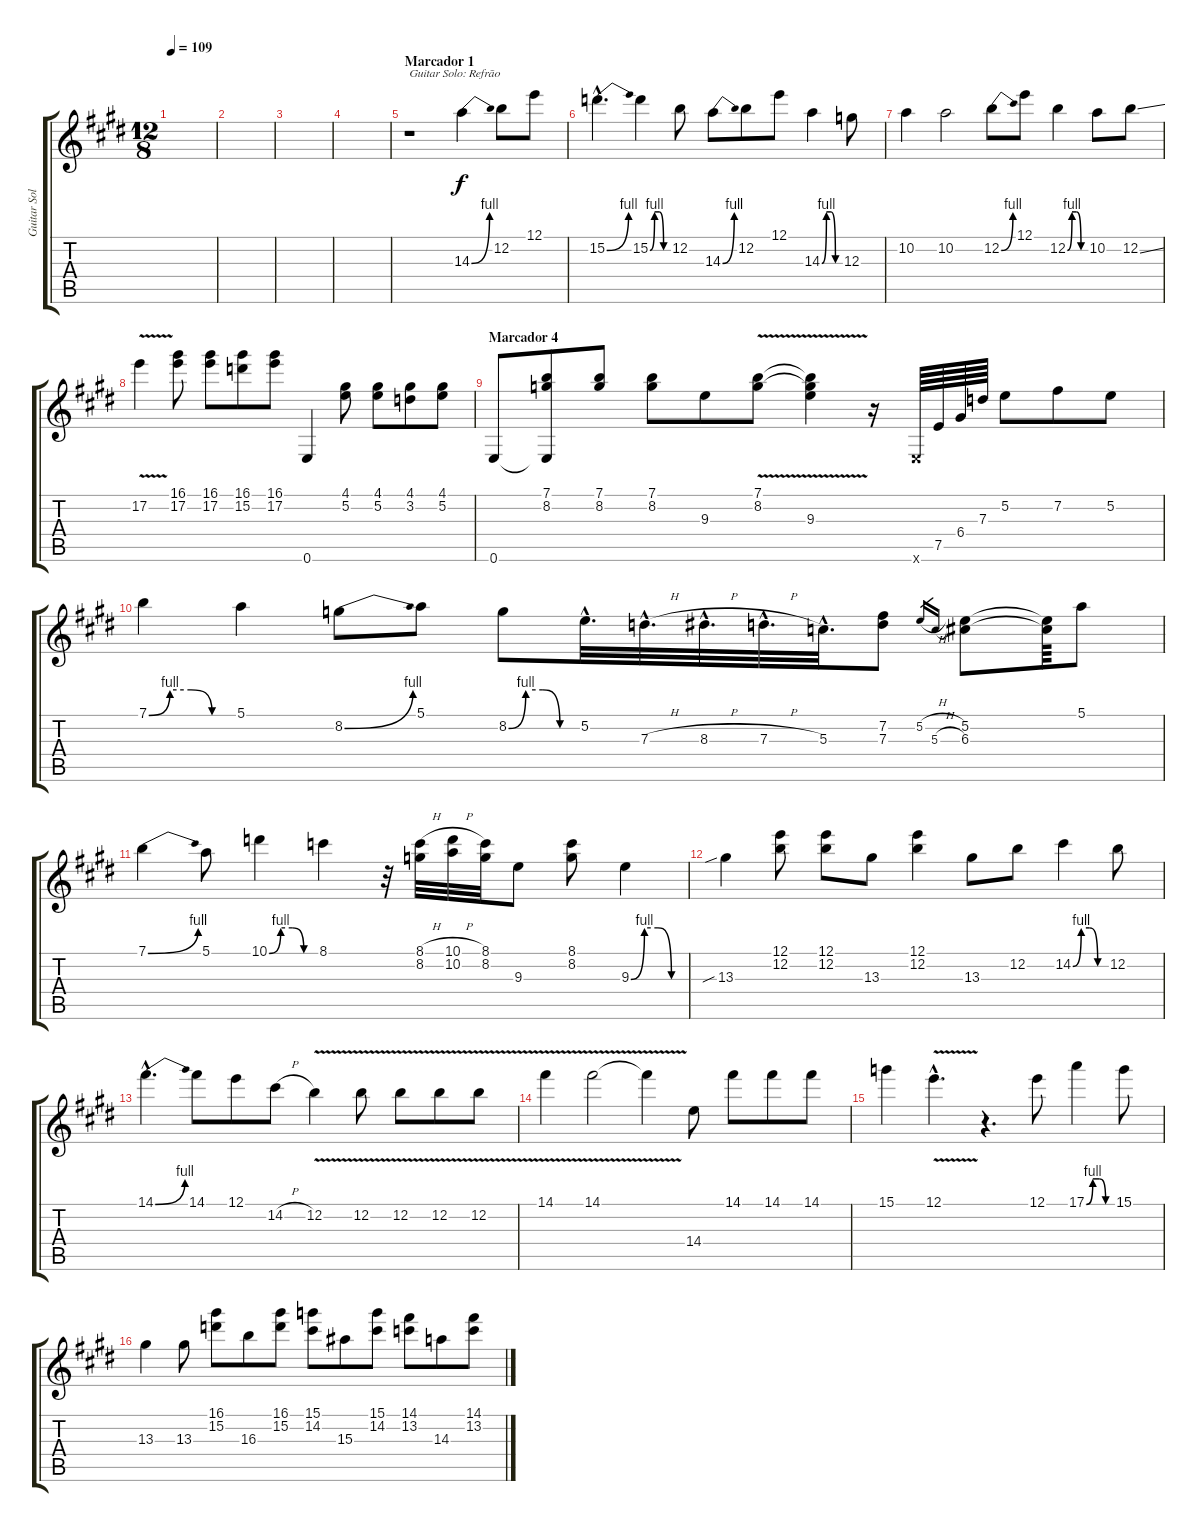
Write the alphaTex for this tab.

\track ("Guitar Solo (dueto)" "Guitar Sol") {instrument electricguitarjazz}
\staff {score tabs}
\tuning (E4 B3 G3 D3 A2 E2) {hide}
\ts (12 8)
\tempo 109
\clef g2
\ks e
|
|
|
|
\section ("" "Marcador 1")
r.1{txt "Guitar Solo: Refrão"} 14.3{be (bend 0 0 60 4)}.4 12.2.8 12.1.8 |
15.2{be (bend 0 0 60 4) hac}.4{d} 15.2{be (custom 0 0 15 4 30 4 45 0 60 0)}.4 12.2.8 14.3{be (bend 0 0 60 4)}.8 12.2.8 12.1.8 14.3{be (custom 0 0 15 4 30 4 45 0 60 0)}.4 12.3.8 |
10.2.4 10.2.2 12.2{be (bend 0 0 60 4)}.8 12.1.8 12.2{be (custom 0 0 15 4 30 4 45 0 60 0)}.4 10.2.8 12.2{ss}.8 |
17.2{v}.4 (16.1 17.2).8 (16.1 17.2).8 (16.1 15.2).8 (16.1 17.2).8 0.6.4 (4.1 5.2).8 (4.1 5.2).8 (4.1 3.2).8 (4.1 5.2).8 |
\section ("" "Marcador 4")
0.6.8 (7.1 8.2 0.6{t}).8 (7.1 8.2).8 (7.1 8.2).8 9.3.8 (7.1{v} 8.2).8 (7.1{t} 8.2{t} 9.3).4 r.16 0.6{x}.64 7.5.64 6.4.64 7.3.64 5.2.8 7.2.8 5.2.8 |
7.1{be (custom 0 0 15 4 30 4 45 0 60 0)}.4 5.1.4 8.2{be (bend 0 0 60 4)}.8 5.1.8 8.2{be (custom 0 0 15 4 30 4 45 0 60 0)}.8 5.2{hac}.32{d} 7.3{h hac}.32{d} 8.3{h hac}.32{d} 7.3{h hac}.32{d} 5.3{hac}.32{d} (7.2 7.3).8 5.2{h}.16{gr} 5.3{h}.16{gr} (5.2 6.3).8 (5.2{t} 6.3{t}).64 5.1.8 |
7.1{be (bend 0 0 60 4)}.4 5.1.8 10.1{be (custom 0 0 15 4 30 4 45 0 60 0)}.4 8.1.4 r.32 (8.1{h} 8.2).32 (10.1{h} 10.2).32 (8.1 8.2).32 9.3.8 (8.1 8.2).8 9.3{be (custom 0 0 15 4 30 4 45 0 60 0)}.4 |
13.3{sib}.4 (12.1 12.2).8 (12.1 12.2).8 13.3.8 (12.1 12.2).4 13.3.8 12.2.8 14.2{be (custom 0 0 15 4 30 4 45 0 60 0)}.4 12.2.8 |
14.1{be (bend 0 0 60 4) hac}.4{d} 14.1.8 12.1.8 14.2{h}.8 12.2{v}.4 12.2{v}.8 12.2{v}.8 12.2{v}.8 12.2{v}.8 |
14.1{v}.4 14.1{v}.2 14.1{t}.4 14.4.8 14.1.8 14.1.8 14.1.8 |
15.1.4 12.1{v hac}.4{d} r.4{d} 12.1.8 17.1{be (custom 0 0 15 4 30 4 45 0 60 0)}.4 15.1.8 |
13.3.4 13.3.8 (16.1 15.2).8 16.3.8 (16.1 15.2).8 (15.1 14.2).8 15.3.8 (15.1 14.2).8 (14.1 13.2).8 14.3.8 (14.1 13.2).8
